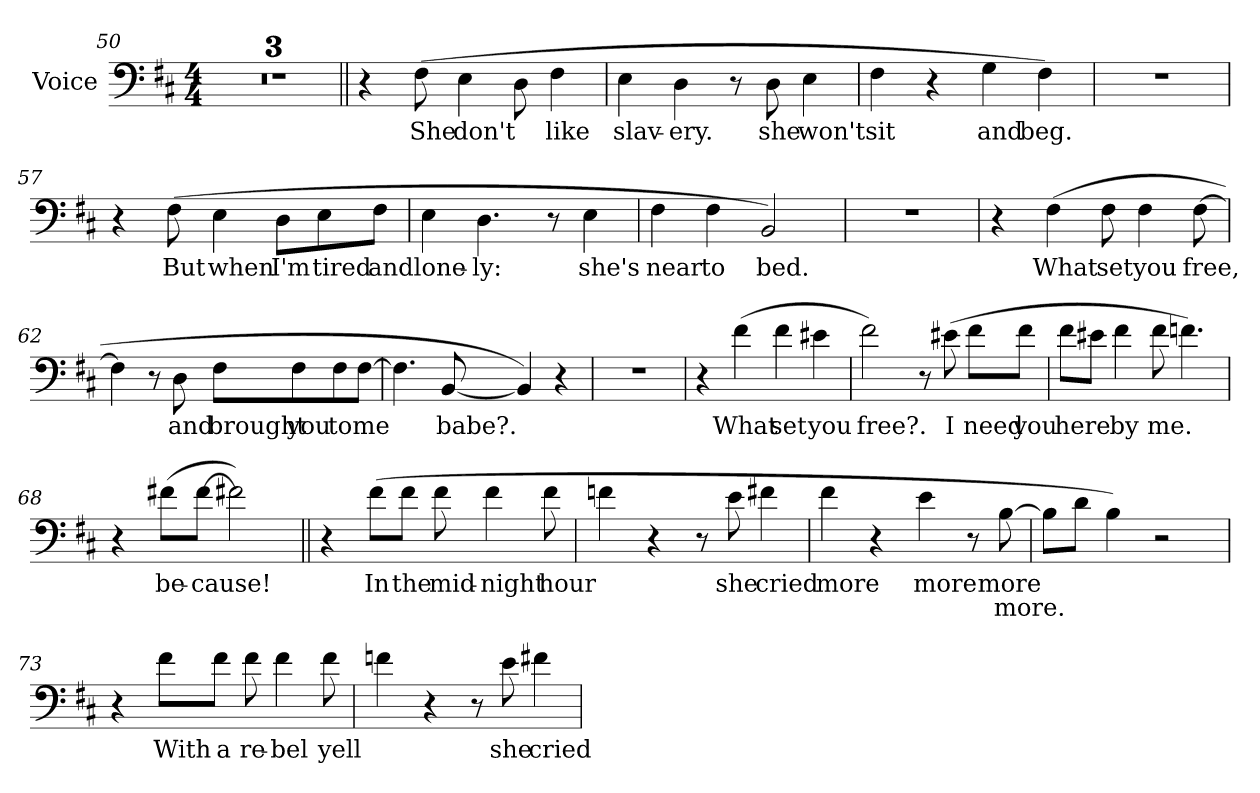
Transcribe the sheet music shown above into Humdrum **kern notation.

**kern	**text	**text
*part1	*part1	*part1
*staff1	*staff1	*staff1
*I"Voice	*	*
*I'Voice	*	*
!!LO:PB:g=z
*clefF4	*	*
*k[f#c#]	*	*
*b:	*	*
*M4/4	*	*
=50	=50	=50
1r	.	.
=51	=51	=51
1r	.	.
=52	=52	=52
1r	.	.
=53||	=53||	=53||
4r	.	.
!	!LO:LY:b:color=#000000	!
(8F#i\	She	.
!	!LO:LY:b:color=#000000	!
4Ei\	don't	.
8Di\	.	.
!	!LO:LY:b:color=#000000	!
4F#i\	like	.
=54	=54	=54
!	!LO:LY:b:color=#000000	!
4Ei\	slav-	.
!	!LO:LY:b:color=#000000	!
4Di\	-ery.	.
8r	.	.
!	!LO:LY:b:color=#000000	!
8Di\	she	.
!	!LO:LY:b:color=#000000	!
4Ei\	won't	.
=55	=55	=55
!	!LO:LY:b:color=#000000	!
4F#i\	sit	.
4r	.	.
!	!LO:LY:b:color=#000000	!
4Gi\	and	.
!	!LO:LY:b:color=#000000	!
4F#i\)	beg.	.
=56	=56	=56
1r	.	.
!!LO:LB:g=z
=57	=57	=57
4r	.	.
!	!LO:LY:b:color=#000000	!
(8F#i\	But	.
!	!LO:LY:b:color=#000000	!
4Ei\	when	.
!	!LO:LY:b:color=#000000	!
8Di\L	I'm	.
!	!LO:LY:b:color=#000000	!
8Ei\	tired	.
!	!LO:LY:b:color=#000000	!
8F#i\J	and	.
=58	=58	=58
!	!LO:LY:b:color=#000000	!
4Ei\	lone-	.
!	!LO:LY:b:color=#000000	!
4.Di\	-ly:	.
8r	.	.
!	!LO:LY:b:color=#000000	!
4Ei\	she's	.
=59	=59	=59
!	!LO:LY:b:color=#000000	!
4F#i\	near	.
!	!LO:LY:b:color=#000000	!
4F#i\	to	.
!	!LO:LY:b:color=#000000	!
2BBi/)	bed.	.
=60	=60	=60
1r	.	.
=61	=61	=61
4r	.	.
!	!LO:LY:b:color=#000000	!
(4F#i\	What	.
!	!LO:LY:b:color=#000000	!
8F#i\	set	.
!	!LO:LY:b:color=#000000	!
4F#i\	you	.
!	!LO:LY:b:color=#000000	!
[8F#i\	free,	.
!!LO:LB:g=z
=62	=62	=62
4F#i\]	.	.
8r	.	.
!	!LO:LY:b:color=#000000	!
8Di\	and	.
!	!LO:LY:b:color=#000000	!
8F#i\L	brought	.
!	!LO:LY:b:color=#000000	!
8F#i\	you	.
!	!LO:LY:b:color=#000000	!
8F#i\	to	.
!	!LO:LY:b:color=#000000	!
[8F#i\J	me	.
=63	=63	=63
4.F#i\]	.	.
!	!LO:LY:b:color=#000000	!
[8BBi/	babe?.	.
4BBi/])	.	.
4r	.	.
=64	=64	=64
1r	.	.
=65	=65	=65
4r	.	.
!	!LO:LY:b:color=#000000	!
(4f#i\	What	.
!	!LO:LY:b:color=#000000	!
4f#i\	set	.
!	!LO:LY:b:color=#000000	!
4e#Xi\	you	.
=66	=66	=66
!	!LO:LY:b:color=#000000	!
2f#i\)	free?.	.
8r	.	.
!	!LO:LY:b:color=#000000	!
(8e#Xi\	I	.
!	!LO:LY:b:color=#000000	!
8f#i\L	need	.
!	!LO:LY:b:color=#000000	!
8f#i\J	you	.
!!LO:LB:g=z
=67	=67	=67
!	!LO:LY:b:color=#000000	!
8f#i\L	here	.
8e#Xi\J	.	.
!	!LO:LY:b:color=#000000	!
4f#i\	by	.
!	!LO:LY:b:color=#000000	!
8f#i\	me.	.
4.fni\)	.	.
=68	=68	=68
4r	.	.
!	!LO:LY:b:color=#000000	!
(8f#Xi\L	be-	.
!	!LO:LY:b:color=#000000	!
[8f#i\J	-cause!	.
2f#Xi\])	.	.
=69||	=69||	=69||
4r	.	.
!	!LO:LY:b:color=#000000	!
(8f#i\L	In	.
!	!LO:LY:b:color=#000000	!
8f#i\J	the	.
!	!LO:LY:b:color=#000000	!
8f#i\	mid-	.
!	!LO:LY:b:color=#000000	!
4f#i\	-night	.
!	!LO:LY:b:color=#000000	!
8f#i\	hour	.
=70	=70	=70
4fni\	.	.
4r	.	.
8r	.	.
!	!LO:LY:b:color=#000000	!
8ei\	she	.
!	!LO:LY:b:color=#000000	!
4f#Xi\	cried	.
!!LO:LB:g=z
=71	=71	=71
!	!LO:LY:b:color=#000000	!
4f#i\	more	.
4r	.	.
!	!LO:LY:b:color=#000000	!
4ei\	more	.
8r	.	.
!	!LO:LY:b:color=#000000	!LO:LY:b:color=#000000
[8Bi\	more	more.
=72	=72	=72
8Bi\L]	.	.
8di\J	.	.
4Bi\)	.	.
2r	.	.
=73	=73	=73
4r	.	.
!	!LO:LY:b:color=#000000	!
8f#i\L	With	.
!	!LO:LY:b:color=#000000	!
8f#i\J	a	.
!	!LO:LY:b:color=#000000	!
8f#i\	re-	.
!	!LO:LY:b:color=#000000	!
4f#i\	-bel	.
!	!LO:LY:b:color=#000000	!
8f#i\	yell	.
=74	=74	=74
4fni\	.	.
4r	.	.
8r	.	.
!	!LO:LY:b:color=#000000	!
8ei\	she	.
!	!LO:LY:b:color=#000000	!
4f#Xi\	cried	.
=	=	=
*-	*-	*-
